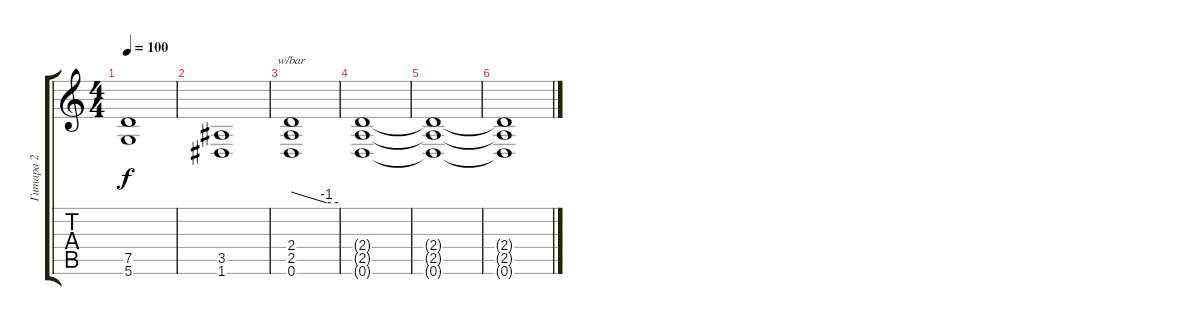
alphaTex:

\track ("Гитара 2" "Гитара 2") {instrument overdrivenguitar}
\staff {score tabs}
\tuning (D4 A3 F3 C3 G2 D2) {hide}
\ts (4 4)
\tempo 100
\clef g2
\ks c
(7.5 5.6).1{dy f} |
(3.5 1.6).1 |
(2.4 2.5 0.6).1{tbe (custom default 0 0 45 -4 60 -4)} |
(2.4{t} 2.5{t} 0.6{t}).1 |
(2.4{t} 2.5{t} 0.6{t}).1 |
(2.4{t} 2.5{t} 0.6{t}).1
